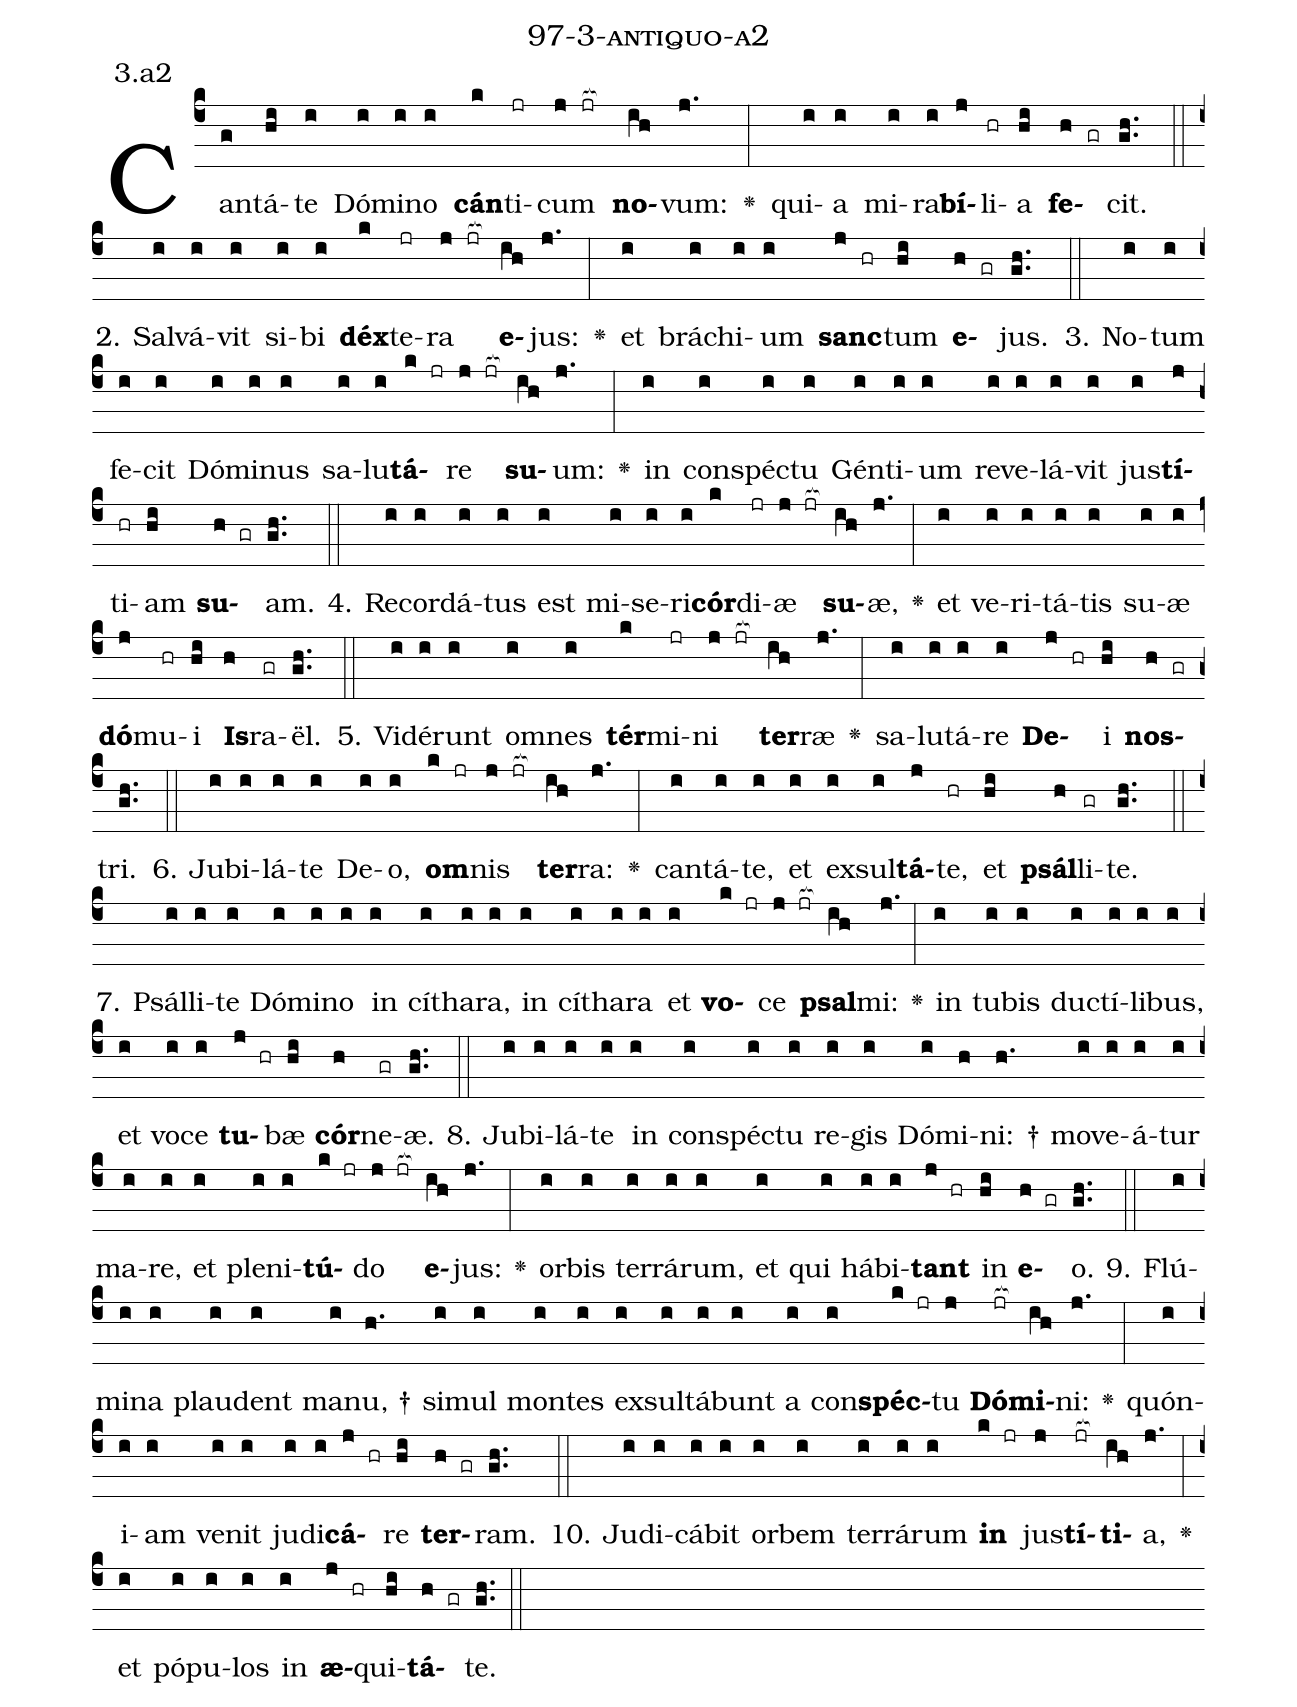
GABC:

name: 97-3-antiquo-a2;
annotation: 3.a2;
%%
(c4)Can(g)tá(hi)te(i) Dó(i)mi(i)no(i) <b>cán</b>(k)ti(jr)cum(j jr[ocb:1{]) <b>no</b>(ih[ocb:0}])vum:(j.) <v>\greheightstar</v>(:) qui(i)a(i) mi(i)ra(i)<b>bí</b>(j)li(hr)a(hi) <b>fe</b>(h gr)cit.(gh..) (::)
2. Sal(i)vá(i)vit(i) si(i)bi(i) <b>déx</b>(k)te(jr)ra(j jr[ocb:1{]) <b>e</b>(ih[ocb:0}])jus:(j.) <v>\greheightstar</v>(:) et(i) brá(i)chi(i)um(i) <b>sanc</b>(j hr)tum(hi) <b>e</b>(h gr)jus.(gh..) (::)
3. No(i)tum(i) fe(i)cit(i) Dó(i)mi(i)nus(i) sa(i)lu(i)<b>tá</b>(k jr)re(j jr[ocb:1{]) <b>su</b>(ih[ocb:0}])um:(j.) <v>\greheightstar</v>(:) in(i) con(i)spéc(i)tu(i) Gén(i)ti(i)um(i) re(i)ve(i)lá(i)vit(i) jus(i)<b>tí</b>(j)ti(hr)am(hi) <b>su</b>(h gr)am.(gh..) (::)
4. Re(i)cor(i)dá(i)tus(i) est(i) mi(i)se(i)ri(i)<b>cór</b>(k)di(jr)æ(j jr[ocb:1{]) <b>su</b>(ih[ocb:0}])æ,(j.) <v>\greheightstar</v>(:) et(i) ve(i)ri(i)tá(i)tis(i) su(i)æ(i) <b>dó</b>(j)mu(hr)i(hi) <b>Is</b>(h)ra(gr)ël.(gh..) (::)
5. Vi(i)dé(i)runt(i) om(i)nes(i) <b>tér</b>(k)mi(jr)ni(j jr[ocb:1{]) <b>ter</b>(ih[ocb:0}])ræ(j.) <v>\greheightstar</v>(:) sa(i)lu(i)tá(i)re(i) <b>De</b>(j hr)i(hi) <b>nos</b>(h gr)tri.(gh..) (::)
6. Ju(i)bi(i)lá(i)te(i) De(i)o,(i) <b>om</b>(k jr)nis(j jr[ocb:1{]) <b>ter</b>(ih[ocb:0}])ra:(j.) <v>\greheightstar</v>(:) can(i)tá(i)te,(i) et(i) ex(i)sul(i)<b>tá</b>(j)te,(hr) et(hi) <b>psál</b>(h)li(gr)te.(gh..) (::)
7. Psál(i)li(i)te(i) Dó(i)mi(i)no(i) in(i) cí(i)tha(i)ra,(i) in(i) cí(i)tha(i)ra(i) et(i) <b>vo</b>(k jr)ce(j jr[ocb:1{]) <b>psal</b>(ih[ocb:0}])mi:(j.) <v>\greheightstar</v>(:) in(i) tu(i)bis(i) duc(i)tí(i)li(i)bus,(i) et(i) vo(i)ce(i) <b>tu</b>(j hr)bæ(hi) <b>cór</b>(h)ne(gr)æ.(gh..) (::)
8. Ju(i)bi(i)lá(i)te(i) in(i) con(i)spéc(i)tu(i) re(i)gis(i) Dó(i)mi(h)ni: †(h.) mo(i)ve(i)á(i)tur(i) ma(i)re,(i) et(i) ple(i)ni(i)<b>tú</b>(k jr)do(j jr[ocb:1{]) <b>e</b>(ih[ocb:0}])jus:(j.) <v>\greheightstar</v>(:) or(i)bis(i) ter(i)rá(i)rum,(i) et(i) qui(i) há(i)bi(i)<b>tant</b>(j hr) in(hi) <b>e</b>(h gr)o.(gh..) (::)
9. Flú(i)mi(i)na(i) plau(i)dent(i) ma(i)nu, †(h.) si(i)mul(i) mon(i)tes(i) ex(i)sul(i)tá(i)bunt(i) a(i) con(i)<b>spéc</b>(k jr)tu(j) <b>Dó</b>(jr[ocb:1{])<b>mi</b>(ih[ocb:0}])ni:(j.) <v>\greheightstar</v>(:) quón(i)i(i)am(i) ve(i)nit(i) ju(i)di(i)<b>cá</b>(j hr)re(hi) <b>ter</b>(h gr)ram.(gh..) (::)
10. Ju(i)di(i)cá(i)bit(i) or(i)bem(i) ter(i)rá(i)rum(i) <b>in</b>(k jr) jus(j)<b>tí</b>(jr[ocb:1{])<b>ti</b>(ih[ocb:0}])a,(j.) <v>\greheightstar</v>(:) et(i) pó(i)pu(i)los(i) in(i) <b>æ</b>(j hr)qui(hi)<b>tá</b>(h gr)te.(gh..) (::)
